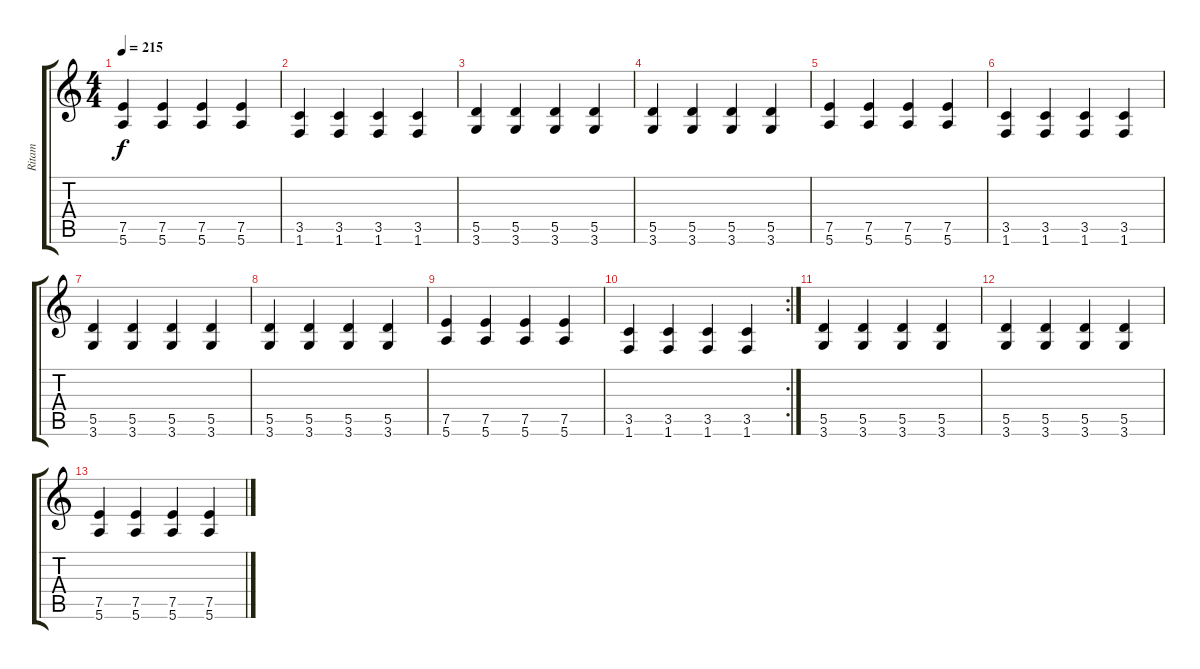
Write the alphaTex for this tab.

\track ("Ritam" "Ritam") {instrument electricguitarmuted}
\staff {score tabs}
\tuning (E4 B3 G3 D3 A2 E2) {hide}
\ts (4 4)
\tempo 215
\clef g2
\ks c
(7.5 5.6).4{dy f} (7.5 5.6).4 (7.5 5.6).4 (7.5 5.6).4 |
(3.5 1.6).4 (3.5 1.6).4 (3.5 1.6).4 (3.5 1.6).4 |
(5.5 3.6).4 (5.5 3.6).4 (5.5 3.6).4 (5.5 3.6).4 |
(5.5 3.6).4 (5.5 3.6).4 (5.5 3.6).4 (5.5 3.6).4 |
(7.5 5.6).4 (7.5 5.6).4 (7.5 5.6).4 (7.5 5.6).4 |
(3.5 1.6).4 (3.5 1.6).4 (3.5 1.6).4 (3.5 1.6).4 |
(5.5 3.6).4 (5.5 3.6).4 (5.5 3.6).4 (5.5 3.6).4 |
(5.5 3.6).4 (5.5 3.6).4 (5.5 3.6).4 (5.5 3.6).4 |
(7.5 5.6).4 (7.5 5.6).4 (7.5 5.6).4 (7.5 5.6).4 |
\rc 2
(3.5 1.6).4 (3.5 1.6).4 (3.5 1.6).4 (3.5 1.6).4 |
(5.5 3.6).4 (5.5 3.6).4 (5.5 3.6).4 (5.5 3.6).4 |
(5.5 3.6).4 (5.5 3.6).4 (5.5 3.6).4 (5.5 3.6).4 |
(7.5 5.6).4 (7.5 5.6).4 (7.5 5.6).4 (7.5 5.6).4
